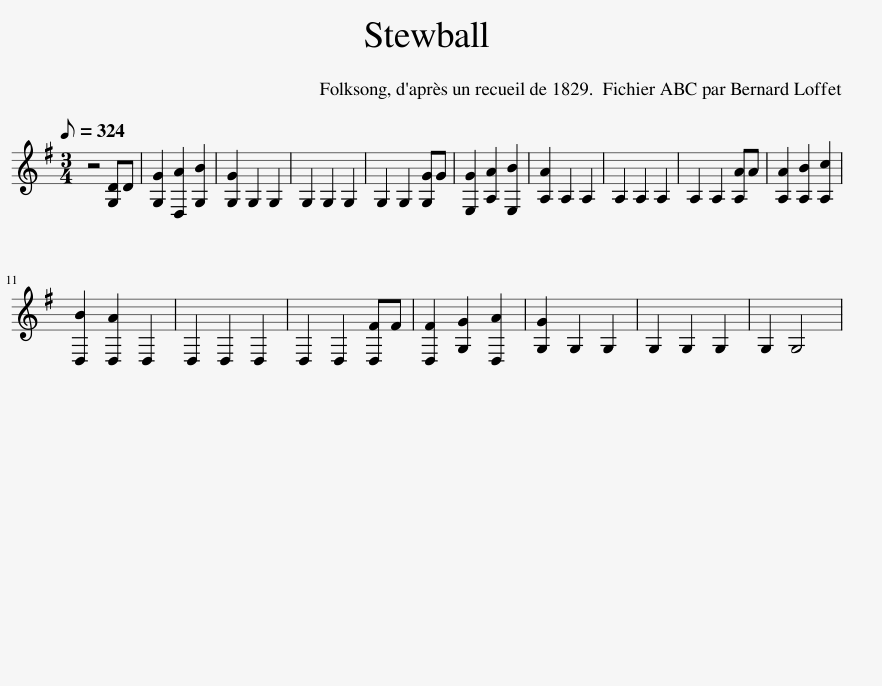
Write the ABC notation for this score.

X:1
L:1/8
Q:1/8=324
M:3/4
I:linebreak $
K:G
V:1 treble
V:1
 z4 [G,D]D | [G,G]2 [D,A]2 [G,B]2 | [G,G]2 G,2 G,2 | G,2 G,2 G,2 | G,2 G,2 [G,G]G | %5
 [E,G]2 [A,A]2 [E,B]2 | [A,A]2 A,2 A,2 | A,2 A,2 A,2 | A,2 A,2 [A,A]A | [A,A]2 [A,B]2 [A,c]2 |$ %10
 [D,B]2 [D,A]2 D,2 | D,2 D,2 D,2 | D,2 D,2 [D,F]F | [D,F]2 [G,G]2 [D,A]2 | [G,G]2 G,2 G,2 | %15
 G,2 G,2 G,2 | G,2 G,4 | %17
